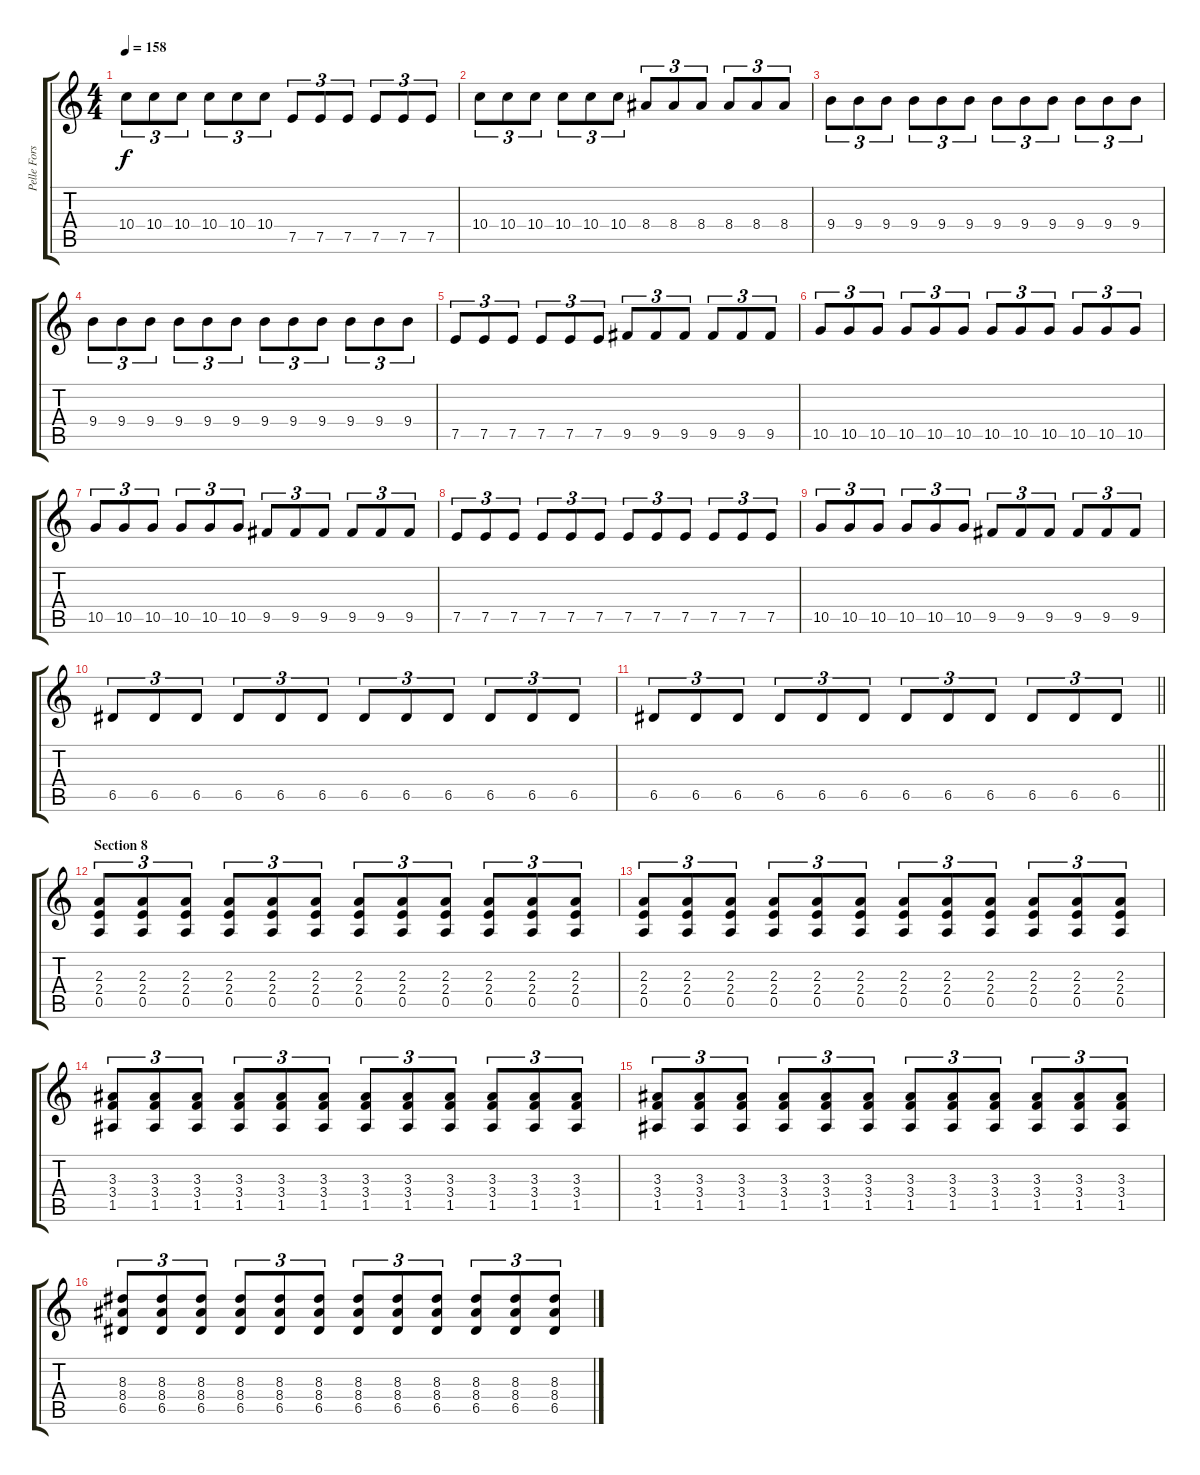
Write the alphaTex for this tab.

\track ("Pelle Forsberg" "Pelle Fors") {instrument distortionguitar}
\staff {score tabs}
\tuning (E4 B3 G3 D3 A2 E2) {hide}
\ts (4 4)
\tempo 158
\clef g2
\ks c
10.4.8{tu (3 2) dy f} 10.4.8{tu (3 2)} 10.4.8{tu (3 2)} 10.4.8{tu (3 2)} 10.4.8{tu (3 2)} 10.4.8{tu (3 2)} 7.5.8{tu (3 2)} 7.5.8{tu (3 2)} 7.5.8{tu (3 2)} 7.5.8{tu (3 2)} 7.5.8{tu (3 2)} 7.5.8{tu (3 2)} |
10.4.8{tu (3 2)} 10.4.8{tu (3 2)} 10.4.8{tu (3 2)} 10.4.8{tu (3 2)} 10.4.8{tu (3 2)} 10.4.8{tu (3 2)} 8.4.8{tu (3 2)} 8.4.8{tu (3 2)} 8.4.8{tu (3 2)} 8.4.8{tu (3 2)} 8.4.8{tu (3 2)} 8.4.8{tu (3 2)} |
9.4.8{tu (3 2)} 9.4.8{tu (3 2)} 9.4.8{tu (3 2)} 9.4.8{tu (3 2)} 9.4.8{tu (3 2)} 9.4.8{tu (3 2)} 9.4.8{tu (3 2)} 9.4.8{tu (3 2)} 9.4.8{tu (3 2)} 9.4.8{tu (3 2)} 9.4.8{tu (3 2)} 9.4.8{tu (3 2)} |
9.4.8{tu (3 2)} 9.4.8{tu (3 2)} 9.4.8{tu (3 2)} 9.4.8{tu (3 2)} 9.4.8{tu (3 2)} 9.4.8{tu (3 2)} 9.4.8{tu (3 2)} 9.4.8{tu (3 2)} 9.4.8{tu (3 2)} 9.4.8{tu (3 2)} 9.4.8{tu (3 2)} 9.4.8{tu (3 2)} |
7.5.8{tu (3 2)} 7.5.8{tu (3 2)} 7.5.8{tu (3 2)} 7.5.8{tu (3 2)} 7.5.8{tu (3 2)} 7.5.8{tu (3 2)} 9.5.8{tu (3 2)} 9.5.8{tu (3 2)} 9.5.8{tu (3 2)} 9.5.8{tu (3 2)} 9.5.8{tu (3 2)} 9.5.8{tu (3 2)} |
10.5.8{tu (3 2)} 10.5.8{tu (3 2)} 10.5.8{tu (3 2)} 10.5.8{tu (3 2)} 10.5.8{tu (3 2)} 10.5.8{tu (3 2)} 10.5.8{tu (3 2)} 10.5.8{tu (3 2)} 10.5.8{tu (3 2)} 10.5.8{tu (3 2)} 10.5.8{tu (3 2)} 10.5.8{tu (3 2)} |
10.5.8{tu (3 2)} 10.5.8{tu (3 2)} 10.5.8{tu (3 2)} 10.5.8{tu (3 2)} 10.5.8{tu (3 2)} 10.5.8{tu (3 2)} 9.5.8{tu (3 2)} 9.5.8{tu (3 2)} 9.5.8{tu (3 2)} 9.5.8{tu (3 2)} 9.5.8{tu (3 2)} 9.5.8{tu (3 2)} |
7.5.8{tu (3 2)} 7.5.8{tu (3 2)} 7.5.8{tu (3 2)} 7.5.8{tu (3 2)} 7.5.8{tu (3 2)} 7.5.8{tu (3 2)} 7.5.8{tu (3 2)} 7.5.8{tu (3 2)} 7.5.8{tu (3 2)} 7.5.8{tu (3 2)} 7.5.8{tu (3 2)} 7.5.8{tu (3 2)} |
10.5.8{tu (3 2)} 10.5.8{tu (3 2)} 10.5.8{tu (3 2)} 10.5.8{tu (3 2)} 10.5.8{tu (3 2)} 10.5.8{tu (3 2)} 9.5.8{tu (3 2)} 9.5.8{tu (3 2)} 9.5.8{tu (3 2)} 9.5.8{tu (3 2)} 9.5.8{tu (3 2)} 9.5.8{tu (3 2)} |
6.5.8{tu (3 2)} 6.5.8{tu (3 2)} 6.5.8{tu (3 2)} 6.5.8{tu (3 2)} 6.5.8{tu (3 2)} 6.5.8{tu (3 2)} 6.5.8{tu (3 2)} 6.5.8{tu (3 2)} 6.5.8{tu (3 2)} 6.5.8{tu (3 2)} 6.5.8{tu (3 2)} 6.5.8{tu (3 2)} |
\barLineRight lightlight
6.5.8{tu (3 2)} 6.5.8{tu (3 2)} 6.5.8{tu (3 2)} 6.5.8{tu (3 2)} 6.5.8{tu (3 2)} 6.5.8{tu (3 2)} 6.5.8{tu (3 2)} 6.5.8{tu (3 2)} 6.5.8{tu (3 2)} 6.5.8{tu (3 2)} 6.5.8{tu (3 2)} 6.5.8{tu (3 2)} |
\section ("" "Section 8")
(2.3 2.4 0.5).8{tu (3 2)} (2.3 2.4 0.5).8{tu (3 2)} (2.3 2.4 0.5).8{tu (3 2)} (2.3 2.4 0.5).8{tu (3 2)} (2.3 2.4 0.5).8{tu (3 2)} (2.3 2.4 0.5).8{tu (3 2)} (2.3 2.4 0.5).8{tu (3 2)} (2.3 2.4 0.5).8{tu (3 2)} (2.3 2.4 0.5).8{tu (3 2)} (2.3 2.4 0.5).8{tu (3 2)} (2.3 2.4 0.5).8{tu (3 2)} (2.3 2.4 0.5).8{tu (3 2)} |
(2.3 2.4 0.5).8{tu (3 2)} (2.3 2.4 0.5).8{tu (3 2)} (2.3 2.4 0.5).8{tu (3 2)} (2.3 2.4 0.5).8{tu (3 2)} (2.3 2.4 0.5).8{tu (3 2)} (2.3 2.4 0.5).8{tu (3 2)} (2.3 2.4 0.5).8{tu (3 2)} (2.3 2.4 0.5).8{tu (3 2)} (2.3 2.4 0.5).8{tu (3 2)} (2.3 2.4 0.5).8{tu (3 2)} (2.3 2.4 0.5).8{tu (3 2)} (2.3 2.4 0.5).8{tu (3 2)} |
(3.3 3.4 1.5).8{tu (3 2)} (3.3 3.4 1.5).8{tu (3 2)} (3.3 3.4 1.5).8{tu (3 2)} (3.3 3.4 1.5).8{tu (3 2)} (3.3 3.4 1.5).8{tu (3 2)} (3.3 3.4 1.5).8{tu (3 2)} (3.3 3.4 1.5).8{tu (3 2)} (3.3 3.4 1.5).8{tu (3 2)} (3.3 3.4 1.5).8{tu (3 2)} (3.3 3.4 1.5).8{tu (3 2)} (3.3 3.4 1.5).8{tu (3 2)} (3.3 3.4 1.5).8{tu (3 2)} |
(3.3 3.4 1.5).8{tu (3 2)} (3.3 3.4 1.5).8{tu (3 2)} (3.3 3.4 1.5).8{tu (3 2)} (3.3 3.4 1.5).8{tu (3 2)} (3.3 3.4 1.5).8{tu (3 2)} (3.3 3.4 1.5).8{tu (3 2)} (3.3 3.4 1.5).8{tu (3 2)} (3.3 3.4 1.5).8{tu (3 2)} (3.3 3.4 1.5).8{tu (3 2)} (3.3 3.4 1.5).8{tu (3 2)} (3.3 3.4 1.5).8{tu (3 2)} (3.3 3.4 1.5).8{tu (3 2)} |
(8.3 8.4 6.5).8{tu (3 2)} (8.3 8.4 6.5).8{tu (3 2)} (8.3 8.4 6.5).8{tu (3 2)} (8.3 8.4 6.5).8{tu (3 2)} (8.3 8.4 6.5).8{tu (3 2)} (8.3 8.4 6.5).8{tu (3 2)} (8.3 8.4 6.5).8{tu (3 2)} (8.3 8.4 6.5).8{tu (3 2)} (8.3 8.4 6.5).8{tu (3 2)} (8.3 8.4 6.5).8{tu (3 2)} (8.3 8.4 6.5).8{tu (3 2)} (8.3 8.4 6.5).8{tu (3 2)}
